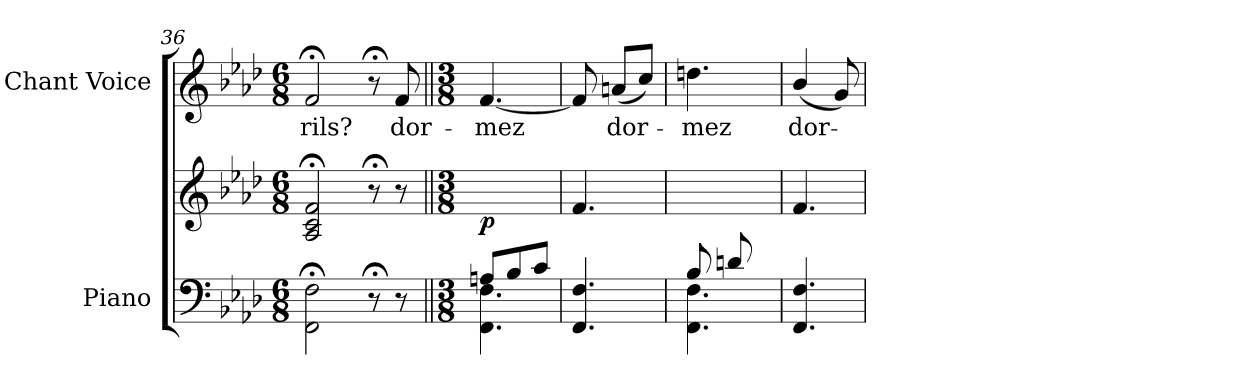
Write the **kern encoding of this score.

**kern	**kern	**dynam	**kern	**text
*part2	*part2	*part2	*part1	*part1
*staff3	*staff2	*staff2/3	*staff1	*staff1
*I"Piano	*	*	*I"Chant Voice	*
*I'Pno	*	*	*	*
*clefF4	*clefG2	*	*clefG2	*
*k[b-e-a-d-]	*k[b-e-a-d-]	*	*k[b-e-a-d-]	*
*M6/8	*M6/8	*	*M6/8	*
=36	=36	=36	=36	=36
!	!	!	!	!LO:LY:b
2FF\;< 2F\;<	2A-/;< 2c/;< 2f/;<	.	2f;</	-rils?
8r;<	8r;<	.	8r;<	.
!	!	!	!	!LO:LY:b
8r	8r	.	8f/	dor-
=37||	=37||	=37||	=37||	=37||
*M3/8	*M3/8	*	*M3/8	*
*^	*	*	*	*
!	!	!	!LO:DY:b	!	!LO:LY:b
8An/L	4.FF\ 4.F\	4.ryy	p	[4.f/	-mez
8B-/	.	.	.	.	.
8c/J	.	.	.	.	.
*v	*v	*	*	*	*
=38	=38	=38	=38	=38
4.FF/ 4.F/	4.f/	.	8f/]	.
!	!	!	!	!LO:LY:b
.	.	.	(8an/L	dor-
.	.	.	8cc/J)	.
=39	=39	=39	=39	=39
*^	*	*	*	*
!	!	!	!	!	!LO:LY:b
8B-/L	4.FF\ 4.F\	4ryy	.	4.ddn\	-mez
8dn/	.	.	.	.	.
8ryy	.	8en/J	.	.	.
*v	*v	*	*	*	*
=40	=40	=40	=40	=40
!	!	!	!	!LO:LY:b
4.FF/ 4.F/	4.f/	.	(4b-/	dor-
.	.	.	8g/)	.
=	=	=	=	=
*-	*-	*-	*-	*-
